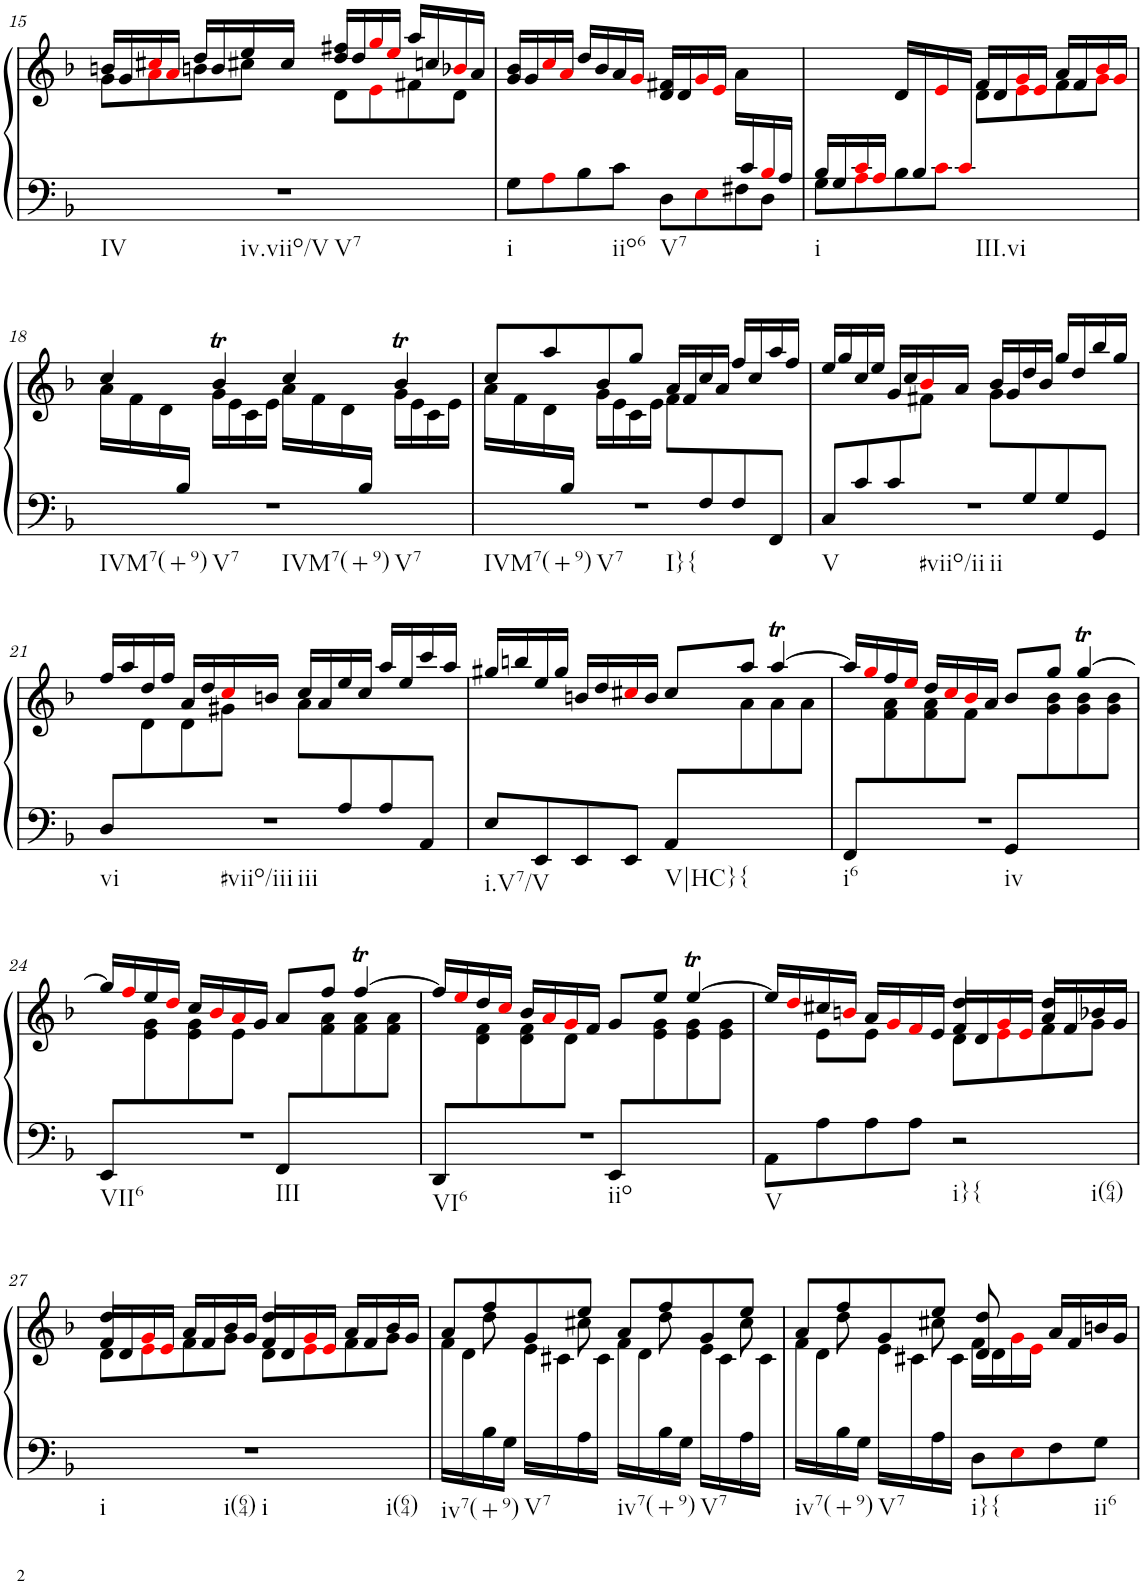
**kern	**kern
*part1	*part1
*staff2	*staff1
*I"Harpsichord	*
*I'Hch.	*
!!LO:PB:g=z
*clefF4	*clefG2
*k[b-]	*k[b-]
*M4/4	*M4/4
*met(c)	*met(c)
=15	=15
*	*^
!LO:TX:b:t=IV	!	!
!LO:TX:b:t=iv.viio/V	!	!
!LO:TX:b:t=V7	!	!
1r	16bn/LL	8g\L
.	16g/	.
.	16cc#Xi/	8ai\
.	16ai/JJ	.
.	16dd/LL	8bn\
.	16b/	.
.	16ee/	8cc#X\J
.	16cc#/JJ	.
.	16dd/ 16ff#X/LL	8d\L
.	16dd/	.
.	16ggi/	8ei\
.	16eei/JJ	.
.	16aa/LL	8f#X\
.	16ccn/	.
.	16b-Xi/	8d\J
.	16a/JJ	.
*	*v	*v
=16	=16
*^	*
!LO:TX:b:t=i	!	!
16ryy	8G\L	16g/ 16b-/LL
.	.	16g/
.	8Ai\	16cci/
.	.	16ai/JJ
.	8B-\	16dd/LL
.	.	16b-/
!	!LO:TX:b:t=iio6	!
.	8c\J	16a/
.	.	16gi/JJ
!	!LO:TX:b:t=V7	!
.	8D\L	16d/ 16f#X/LL
.	.	16d/
.	8Ei\	16gi/
.	.	16ei/JJ
.	8F#X\	16a\LL
16c/	.	8.ryy
16B-i/	8D\J	.
16A/JJ	.	.
=17	=17	=17
*	*	*^
!LO:TX:b:t=i	!	!	!
16B-/LL	8G\L	4ryy	2ryy
16G/	.	.	.
16ci/	8Ai\	.	.
16Ai/JJ	.	.	.
16ryy	8B-\	16d/LL	.
16B-/	.	16ryy	.
16ryy	8ci\J	16ei/	.
16ci/JJ	.	16ryy	.
!LO:TX:b:t=III.vi	!	!	!
2ryy	2ryy	16f/LL	8d\L
.	.	16d/	.
.	.	16gi/	8ei\
.	.	16ei/JJ	.
.	.	16a/LL	8f\
.	.	16f/	.
.	.	16b-i/	8gi\J
.	.	16gi/JJ	.
!!LO:LB:g=z	!!
=18	=18	=18	=18
!LO:TX:b:t=IVM7(+9)	!	!	!
!LO:TX:b:t=V7	!	!	!
!LO:TX:b:t=IVM7(+9)	!	!	!
!LO:TX:b:t=V7	!	!	!
8.ryy	1r	4cc/	16a\LL
.	.	.	16f\
.	.	.	16d\
16B-/JJ	.	.	16ryy
4..ryy	.	4b-T/	16g\LL
.	.	.	16e\
.	.	.	16c\
.	.	.	16e\JJ
.	.	4cc/	16a\LL
.	.	.	16f\
.	.	.	16d\
16B-/JJ	.	.	16ryy
4ryy	.	4b-T/	16g\LL
.	.	.	16e\
.	.	.	16c\
.	.	.	16e\JJ
=19	=19	=19	=19
!LO:TX:b:t=IVM7(+9)	!	!	!
!LO:TX:b:t=V7	!	!	!
!LO:TX:b:t=I}{	!	!	!
8.ryy	1r	8cc/L	16a\LL
.	.	.	16f\
.	.	8aa/	16d\
16B-/JJ	.	.	16ryy
4.ryy	.	8b-/	16g\LL
.	.	.	16e\
.	.	8gg/J	16c\
.	.	.	16e\JJ
.	.	16a/LL	8f\L
.	.	16f/	.
8F/	.	16cc/	4.ryy
.	.	16a/JJ	.
8F/	.	16ff/LL	.
.	.	16cc/	.
8FF/J	.	16aa/	.
.	.	16ff/JJ	.
=20	=20	=20	=20
!LO:TX:b:t=V	!	!	!
!LO:TX:b:t=#viio/ii	!	!	!
!LO:TX:b:t=ii	!	!	!
8C/L	1r	16ee/LL	4.ryy
.	.	16gg/	.
8c/	.	16cc/	.
.	.	16ee/JJ	.
8c/	.	16g/LL	.
.	.	16cc/	.
4ryy	.	16b-i/	8f#X\J
.	.	16a/JJ	.
.	.	16b-/LL	8g\L
.	.	16g/	.
8G/	.	16dd/	4.ryy
.	.	16b-/JJ	.
8G/	.	16gg/LL	.
.	.	16dd/	.
8GG/J	.	16bb-/	.
.	.	16gg/JJ	.
!!LO:LB:g=z	!!
=21	=21	=21	=21
!LO:TX:b:t=vi	!	!	!
!LO:TX:b:t=#viio/iii	!	!	!
!LO:TX:b:t=iii	!	!	!
8D/L	1r	16ff/LL	8ryy
.	.	16aa/	.
2ryy	.	16dd/	8d\
.	.	16ff/JJ	.
.	.	16a/LL	8d\
.	.	16dd/	.
.	.	16cci/	8g#X\J
.	.	16bn/JJ	.
.	.	16cc/LL	8a\L
.	.	16a/	.
8A/	.	16ee/	4.ryy
.	.	16cc/JJ	.
8A/	.	16aa/LL	.
.	.	16ee/	.
8AA/J	.	16ccc/	.
.	.	16aa/JJ	.
*v	*v	*	*
=22	=22	=22
!LO:TX:b:t=i.V7/V	!	!
8E/L	16gg#X/LL	8ryy
.	16bbn/	.
*	*v	*v
8EE/	16ee/
.	16gg#/JJ
8EE/	16bn/LL
.	16dd/
8EE/J	16cc#Xi/
.	16b/JJ
!LO:TX:b:t=V|HC}	!
8AA/L	8cc#/L
*	*^
!LO:TX:b:t={	!	!
4.ryy	8aa/J	8a\
.	[4aat/	8a\
.	.	8a\J
=23	=23	=23
*^	*	*
!LO:TX:b:t=i6	!	!	!
!LO:TX:b:t=iv	!	!	!
8FF/L	1r	16aa/LL]	8ryy
.	.	16ggi/	.
4.ryy	.	16ff/	8f\ 8a\
.	.	16eei/JJ	.
.	.	16dd/LL	8f\ 8a\
.	.	16cci/	.
.	.	16b-i/	8f\J
.	.	16a/JJ	.
8GG/L	.	8b-/L	8ryy
4.ryy	.	8gg/J	8g\ 8b-\
.	.	[4ggT/	8g\ 8b-\
.	.	.	8g\ 8b-\J
!!LO:LB:g=z	!!
=24	=24	=24	=24
!LO:TX:b:t=VII6	!	!	!
!LO:TX:b:t=III	!	!	!
8EE/L	1r	16gg/LL]	8ryy
.	.	16ffi/	.
4.ryy	.	16ee/	8e\ 8g\
.	.	16ddi/JJ	.
.	.	16cc/LL	8e\ 8g\
.	.	16b-i/	.
.	.	16ai/	8e\J
.	.	16g/JJ	.
8FF/L	.	8a/L	8ryy
4.ryy	.	8ff/J	8f\ 8a\
.	.	[4ffT/	8f\ 8a\
.	.	.	8f\ 8a\J
=25	=25	=25	=25
!LO:TX:b:t=VI6	!	!	!
!LO:TX:b:t=iio	!	!	!
8DD/L	1r	16ff/LL]	8ryy
.	.	16eei/	.
4.ryy	.	16dd/	8d\ 8f\
.	.	16cci/JJ	.
.	.	16b-/LL	8d\ 8f\
.	.	16ai/	.
.	.	16gi/	8d\J
.	.	16f/JJ	.
8EE/L	.	8g/L	8ryy
4.ryy	.	8ee/J	8e\ 8g\
.	.	[4eet/	8e\ 8g\
.	.	.	8e\ 8g\J
*v	*v	*	*
=26	=26	=26
*	*	*^
!LO:TX:b:t=V	!	!	!
8AA\L	16ee/LL]	8ryy	2ryy
.	16ddi/	.	.
8A\	16cc#X/	8e\L	.
.	16bni/JJ	.	.
8A\	16a/LL	8e\J	.
.	16gi/	.	.
8A\J	16fi/	8ryy	.
.	16e/JJ	.	.
!LO:TX:b:t=i}{	!	!	!
!LO:TX:b:t=i(64)	!	!	!
2r	16f/LL	8d\L	4dd/
.	16d/	.	.
.	16gi/	8ei\	.
.	16ei/JJ	.	.
.	16a/LL	8f\	4dd/
.	16f/	.	.
.	16b-X/	8g\J	.
.	16g/JJ	.	.
!!LO:LB:g=z	!!	!!
=27	=27	=27	=27
!LO:TX:b:t=i	!	!	!
!LO:TX:b:t=i(64)	!	!	!
!LO:TX:b:t=i	!	!	!
!LO:TX:b:t=i(64)	!	!	!
1r	16f/LL	8d\L	4dd/
.	16d/	.	.
.	16gi/	8ei\	.
.	16ei/JJ	.	.
.	16a/LL	8f\	4ryy
.	16f/	.	.
.	16b-/	8g\J	.
.	16g/JJ	.	.
.	16f/LL	8d\L	4dd/
.	16d/	.	.
.	16gi/	8ei\	.
.	16ei/JJ	.	.
.	16a/LL	8f\	4ryy
.	16f/	.	.
.	16b-/	8g\J	.
.	16g/JJ	.	.
=28	=28	=28	=28
!LO:TX:b:t=iv7(+9)	!	!	!
8ryy	8a/L	8ryy	16f\LL
.	.	.	16d\
16B-\	8ff/	8dd\	8ryy
16G\JJ	.	.	.
!LO:TX:b:t=V7	!	!	!
8ryy	8g/	8ryy	16e\LL
.	.	.	16c#X\
16A\	8ee/J	8cc#X\	16ryy
16ryy	.	.	16c#\JJ
!LO:TX:b:t=iv7(+9)	!	!	!
8ryy	8a/L	8ryy	16f\LL
.	.	.	16d\
16B-\	8ff/	8dd\	8ryy
16G\JJ	.	.	.
!LO:TX:b:t=V7	!	!	!
8ryy	8g/	8ryy	16e\LL
.	.	.	16c#\
16A\	8ee/J	8cc#\	16ryy
16ryy	.	.	16c#\JJ
=29	=29	=29	=29
*	*	*	*^
!LO:TX:b:t=iv7(+9)	!	!	!	!
8ryy	8a/L	8ryy	2ryy	16f\LL
.	.	.	.	16d\
16B-\	8ff/	8dd\	.	8ryy
16G\JJ	.	.	.	.
!LO:TX:b:t=V7	!	!	!	!
8ryy	8g/	8ryy	.	16e\LL
.	.	.	.	16c#X\
16A\	8ee/J	8cc#X\	.	16ryy
16ryy	.	.	.	16c#\JJ
!LO:TX:b:t=i}{	!	!	!	!
8D\L	16f\LL	2ryy	8d/ 8dd/	2ryy
.	16d\	.	.	.
8Ei\	16gi\	.	4.ryy	.
.	16ei\JJ	.	.	.
8F\	16a/LL	.	.	.
.	16f/	.	.	.
!LO:TX:b:t=ii6	!	!	!	!
8G\J	16bn/	.	.	.
.	16g/JJ	.	.	.
*	*v	*v	*v	*v
=	=
*-	*-
